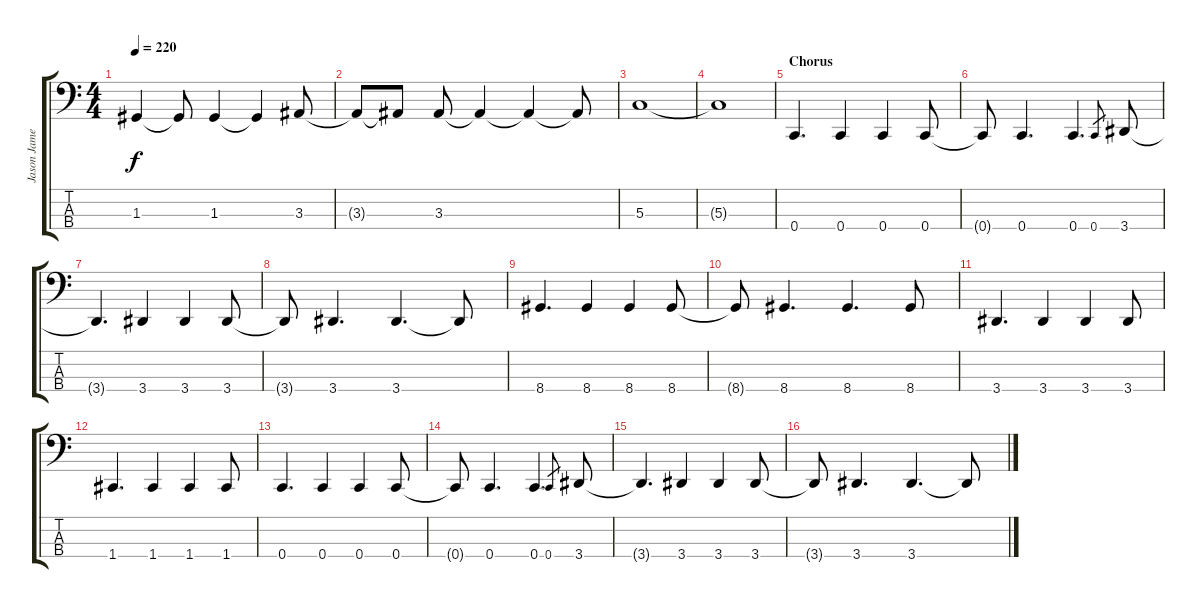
\track ("Jason James" "Jason Jame") {instrument electricbasspick}
\staff {score tabs}
\tuning (F2 C2 G1 C1) {hide}
\ts (4 4)
\tempo 220
\clef f4
\ks c
1.3.4{dy f} 1.3{t}.8 1.3.4 1.3{t}.4 3.3.8 |
3.3{t}.8 3.3{t}.8 3.3.8 3.3{t}.4 3.3{t}.4 3.3{t}.8 |
5.3.1 |
5.3{t}.1 |
\section ("" "Chorus")
0.4.4{d} 0.4.4 0.4.4 0.4.8 |
0.4{t}.8 0.4.4{d} 0.4.4{d} 0.4.8{gr} 3.4.8 |
3.4{t}.4{d} 3.4.4 3.4.4 3.4.8 |
3.4{t}.8 3.4.4{d} 3.4.4{d} 3.4{t}.8 |
8.4.4{d} 8.4.4 8.4.4 8.4.8 |
8.4{t}.8 8.4.4{d} 8.4.4{d} 8.4.8 |
3.4.4{d} 3.4.4 3.4.4 3.4.8 |
1.4.4{d} 1.4.4 1.4.4 1.4.8 |
0.4.4{d} 0.4.4 0.4.4 0.4.8 |
0.4{t}.8 0.4.4{d} 0.4.4{d} 0.4.8{gr} 3.4.8 |
3.4{t}.4{d} 3.4.4 3.4.4 3.4.8 |
3.4{t}.8 3.4.4{d} 3.4.4{d} 3.4{t}.8
